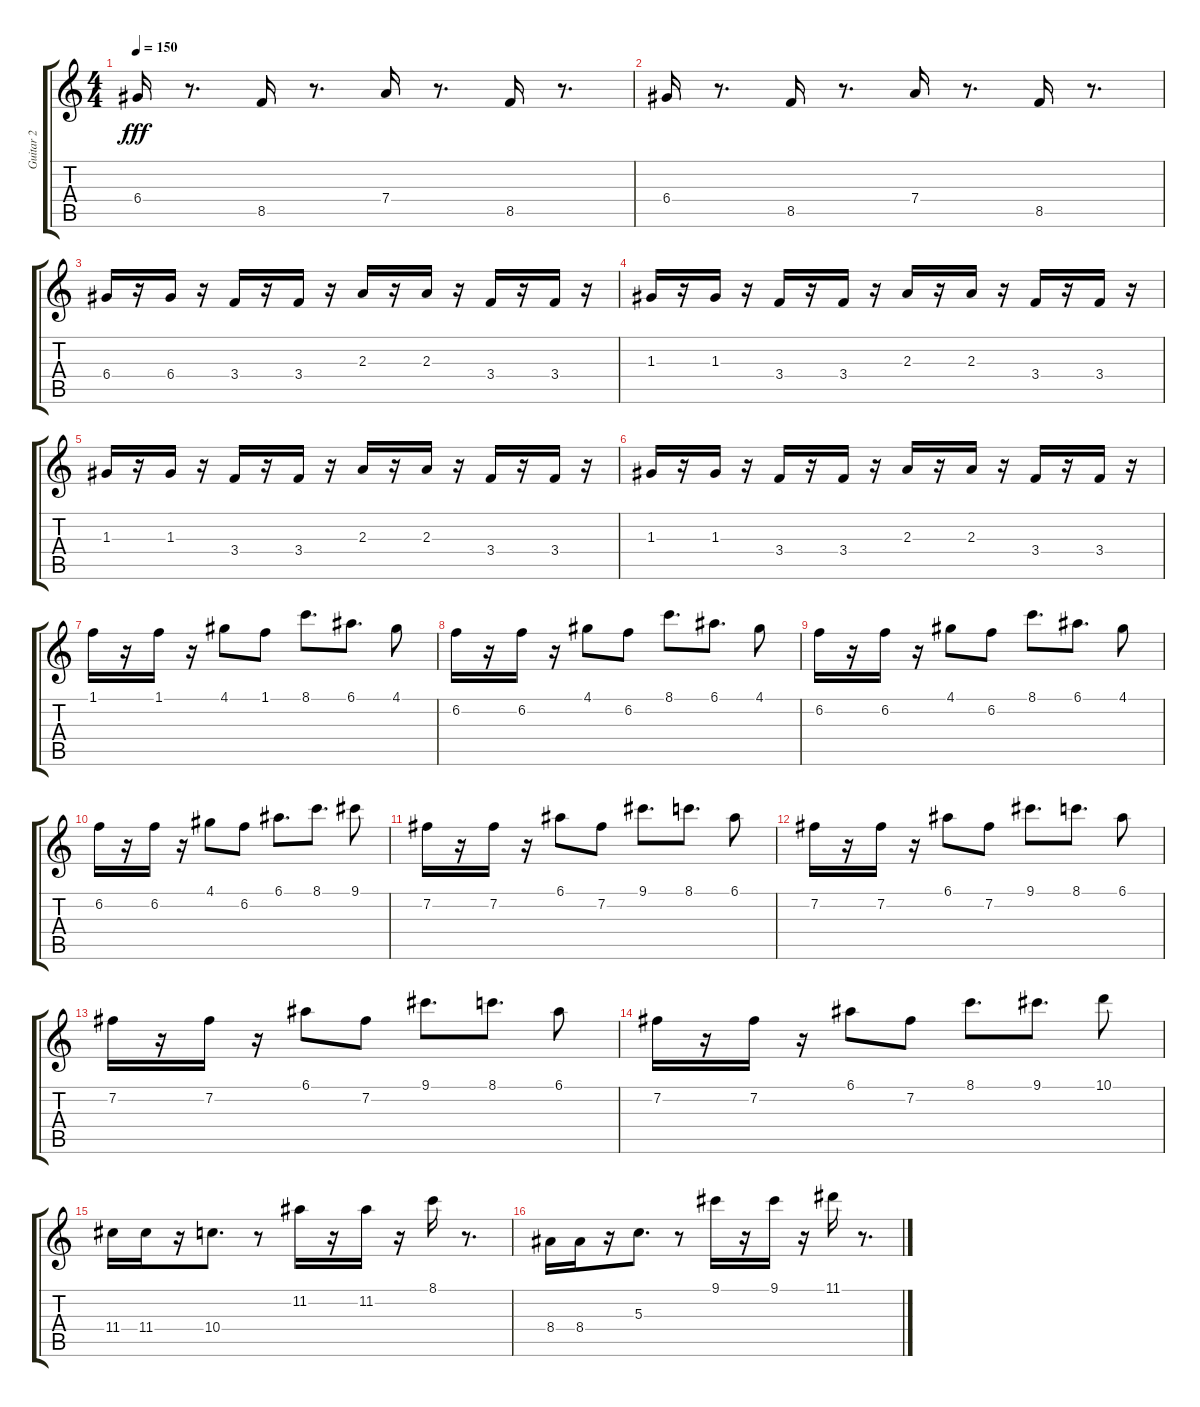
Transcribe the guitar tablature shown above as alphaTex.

\track ("Guitar 2" "Guitar 2") {instrument distortionguitar}
\staff {score tabs}
\tuning (E4 B3 G3 D3 A2 E2) {hide}
\ts (4 4)
\tempo 150
\clef g2
\ks c
6.4.16{dy fff} r.8{d} 8.5.16 r.8{d} 7.4.16 r.8{d} 8.5.16 r.8{d} |
6.4.16 r.8{d} 8.5.16 r.8{d} 7.4.16 r.8{d} 8.5.16 r.8{d} |
6.4.16 r.16 6.4.16 r.16 3.4.16 r.16 3.4.16 r.16 2.3.16 r.16 2.3.16 r.16 3.4.16 r.16 3.4.16 r.16 |
1.3.16 r.16 1.3.16 r.16 3.4.16 r.16 3.4.16 r.16 2.3.16 r.16 2.3.16 r.16 3.4.16 r.16 3.4.16 r.16 |
1.3.16 r.16 1.3.16 r.16 3.4.16 r.16 3.4.16 r.16 2.3.16 r.16 2.3.16 r.16 3.4.16 r.16 3.4.16 r.16 |
1.3.16 r.16 1.3.16 r.16 3.4.16 r.16 3.4.16 r.16 2.3.16 r.16 2.3.16 r.16 3.4.16 r.16 3.4.16 r.16 |
1.1.16 r.16 1.1.16 r.16 4.1.8 1.1.8 8.1.8{d} 6.1.8{d} 4.1.8 |
6.2.16 r.16 6.2.16 r.16 4.1.8 6.2.8 8.1.8{d} 6.1.8{d} 4.1.8 |
6.2.16 r.16 6.2.16 r.16 4.1.8 6.2.8 8.1.8{d} 6.1.8{d} 4.1.8 |
6.2.16 r.16 6.2.16 r.16 4.1.8 6.2.8 6.1.8{d} 8.1.8{d} 9.1.8 |
7.2.16 r.16 7.2.16 r.16 6.1.8 7.2.8 9.1.8{d} 8.1.8{d} 6.1.8 |
7.2.16 r.16 7.2.16 r.16 6.1.8 7.2.8 9.1.8{d} 8.1.8{d} 6.1.8{txt ""} |
7.2.16 r.16 7.2.16 r.16 6.1.8 7.2.8 9.1.8{d} 8.1.8{d} 6.1.8 |
7.2.16 r.16 7.2.16 r.16 6.1.8 7.2.8 8.1.8{d} 9.1.8{d} 10.1.8 |
11.4.16 11.4.16 r.16 10.4.8{d} r.8 11.2.16 r.16 11.2.16 r.16 8.1.16 r.8{d} |
8.4.16 8.4.16 r.16 5.3.8{d} r.8 9.1.16 r.16 9.1.16 r.16 11.1.16 r.8{d}
